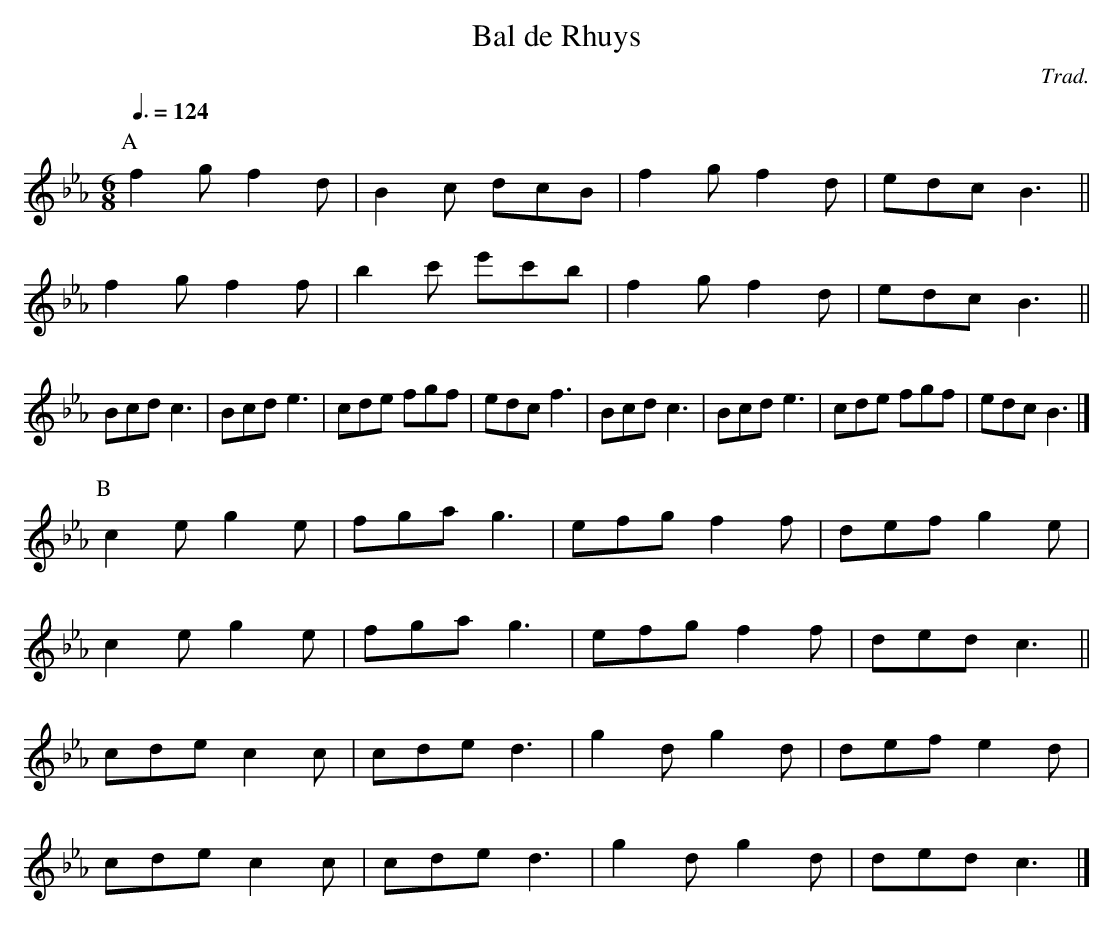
X:1
T:Bal de Rhuys
C:Trad.
M:6/8
L:1/8
Q:3/8=124
K:Ebmaj
P:A
f2g f2d | B2c dcB | f2g f2d | edc B3 ||
f2g f2f | b2c' e'c'b | f2g f2d | edc B3 ||
Bcd c3 | Bcd e3 | cde fgf | edc f3 | Bcd c3 | Bcd e3 | cde fgf | edc B3 |]
%%vskip 1
P:B
c2e g2e | fga g3 | efg f2f | def g2e |
c2e g2e | fga g3 | efg f2f | ded c3 ||
cde c2c | cde d3 | g2d g2d | def e2d |
cde c2c | cde d3 | g2d g2d | ded c3 |]
